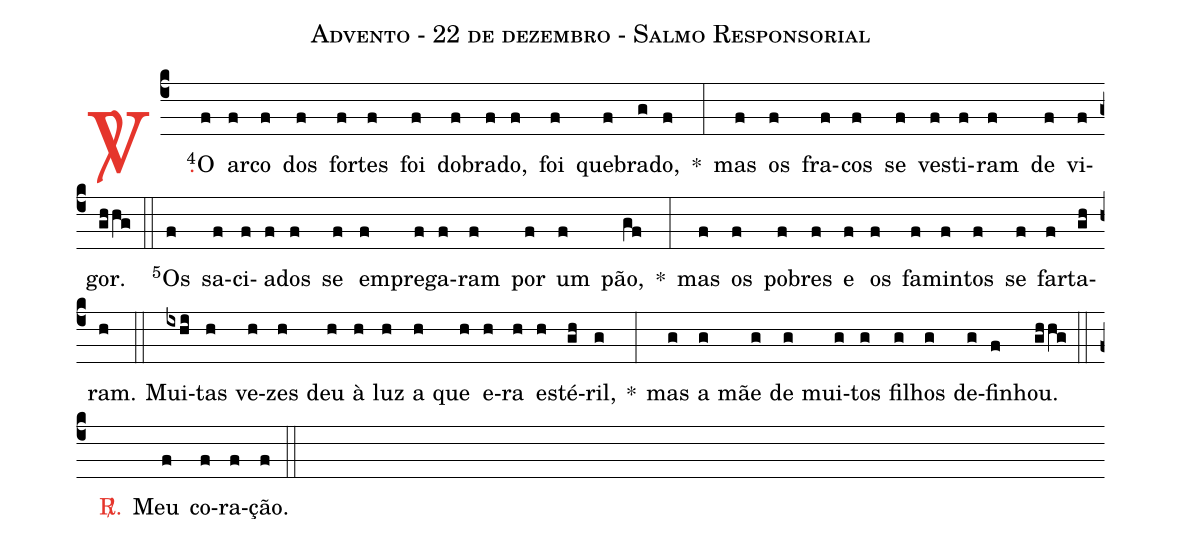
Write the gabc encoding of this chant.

name: Advento - 22 de dezembro - Salmo Responsorial;
%%
(c4)

<c><sp>V/</sp>.</c>() <v>\VSup{4}</v>O(f) ar(f)co(f) dos(f) for(f)tes(f) foi(f) do(f)bra(f)do,(f) foi(f) que(f)bra(g)do,(f) *(:)
mas(f) os(f) fra(f)cos(f) se(f) ves(f)ti(f)ram(f) de(f) vi(f)gor.(ghhg)

(::)

<v>\VSup{5}</v>Os(f) sa(f)ci(f)a(f)dos(f) se(f) em(f)pre(f)ga(f)ram(f) por(f) um(f) pão,(gf) *(:)
mas(f) os(f) po(f)bres(f) e(f) os(f) fa(f)min(f)tos(f) se(f) far(f)ta(gh)ram.(h)

(::)

Mui(ixhi)tas(h) ve(h)zes(h) deu(h) à(h) luz(h) a(h) que(h) e(h)ra(h) es(h)té(gh)ril,(g) *(:)
mas(g) a(g) mãe(g) de(g) mui(g)tos(g) fi(g)lhos(g) de(g)fi(f)nhou.(ghhg)

(::)

<c><sp>R/</sp>.</c>() Meu(f) co(f)ra(f)ção.(f)

(::)
